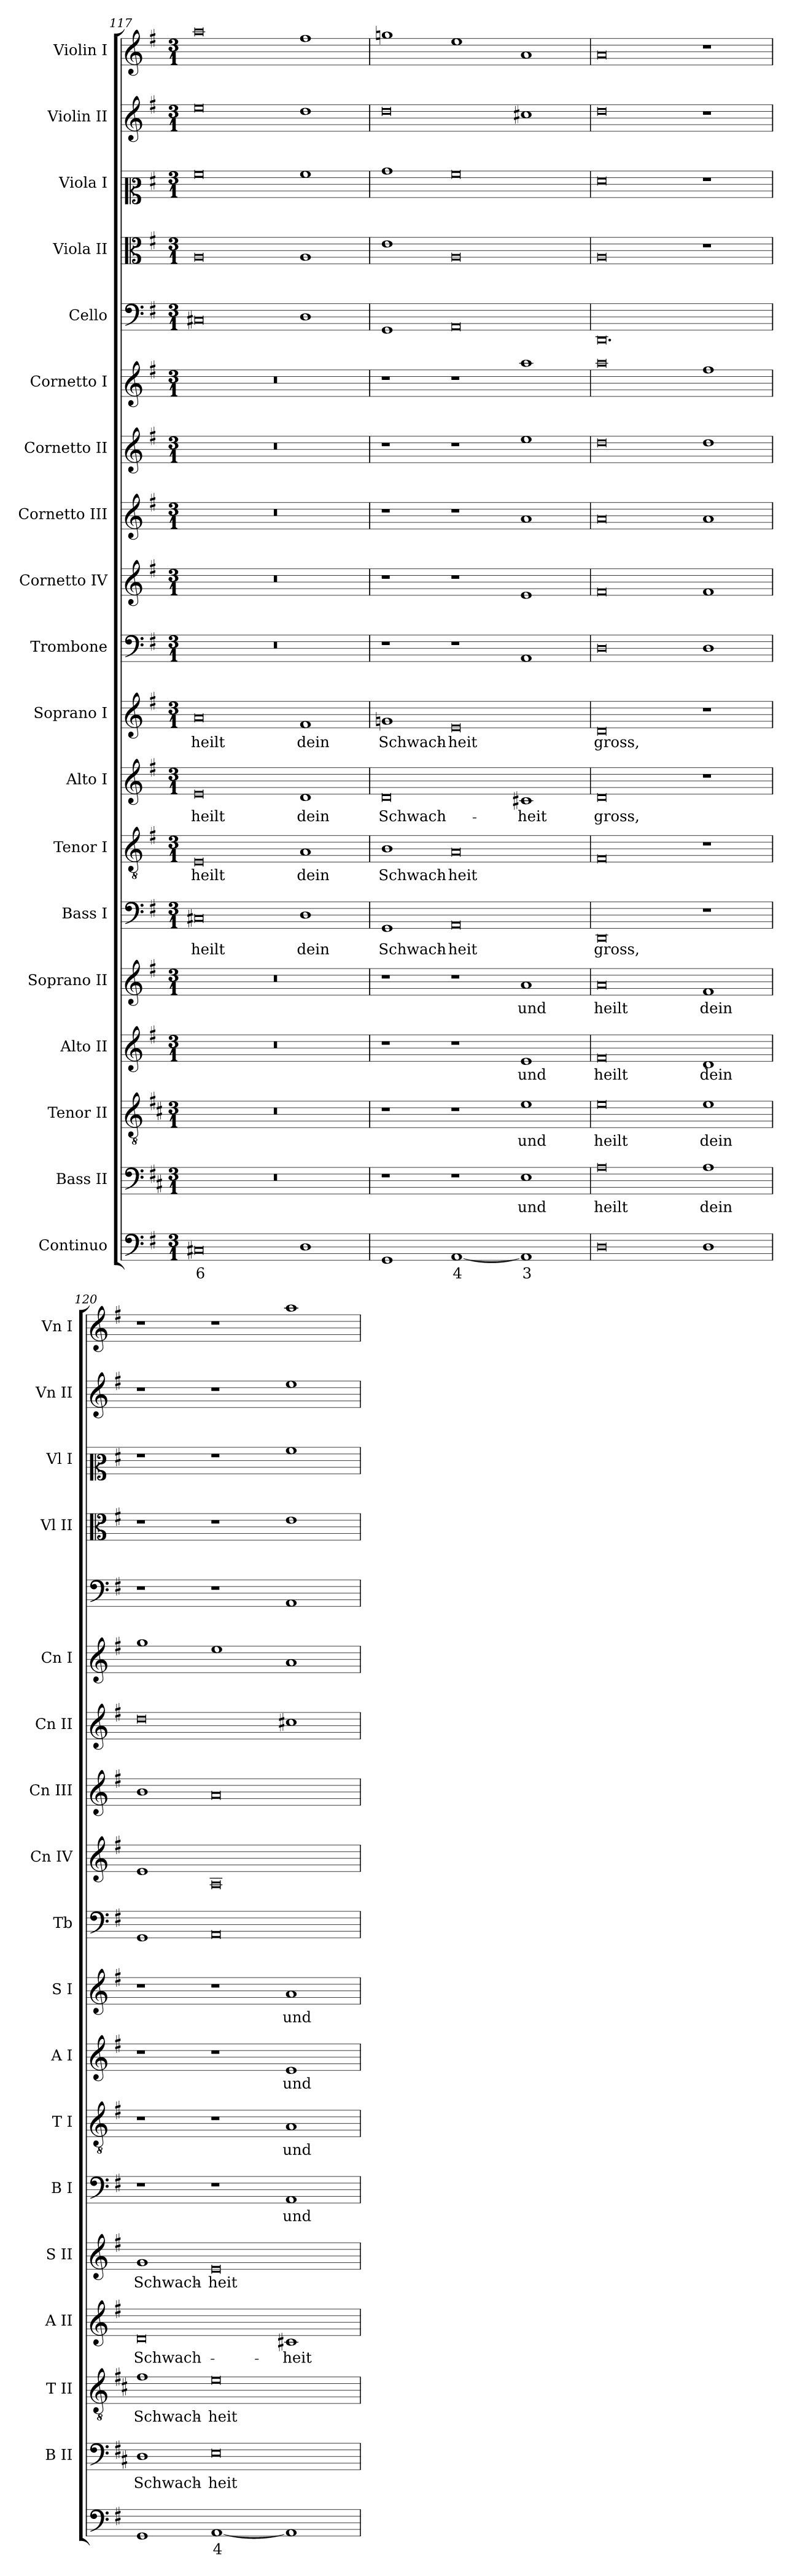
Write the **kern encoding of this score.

**kern	**text	**kern	**text	**kern	**text	**kern	**text	**kern	**text	**kern	**text	**kern	**text	**kern	**text	**kern	**text	**kern	**kern	**kern	**kern	**kern	**kern	**kern	**kern	**kern	**kern
*part19	*part19	*part18	*part18	*part17	*part17	*part16	*part16	*part15	*part15	*part14	*part14	*part13	*part13	*part12	*part12	*part11	*part11	*part10	*part9	*part8	*part7	*part6	*part5	*part4	*part3	*part2	*part1
*staff19	*staff19	*staff18	*staff18	*staff17	*staff17	*staff16	*staff16	*staff15	*staff15	*staff14	*staff14	*staff13	*staff13	*staff12	*staff12	*staff11	*staff11	*staff10	*staff9	*staff8	*staff7	*staff6	*staff5	*staff4	*staff3	*staff2	*staff1
*I"Continuo	*	*I"Bass II	*	*I"Tenor II	*	*I"Alto II	*	*I"Soprano II	*	*I"Bass I	*	*I"Tenor I	*	*I"Alto I	*	*I"Soprano I	*	*I"Trombone	*I"Cornetto IV	*I"Cornetto III	*I"Cornetto II	*I"Cornetto I	*I"Cello	*I"Viola II	*I"Viola I	*I"Violin II	*I"Violin I
*	*	*I'B II	*	*I'T II	*	*I'A II	*	*I'S II	*	*I'B I	*	*I'T I	*	*I'A I	*	*I'S I	*	*I'Tb	*I'Cn IV	*I'Cn III	*I'Cn II	*I'Cn I	*	*I'Vl II	*I'Vl I	*I'Vn II	*I'Vn I
!!LO:LB:g=z
*clefF4	*	*clefF4	*	*clefGv2	*	*clefG2	*	*clefG2	*	*clefF4	*	*clefGv2	*	*clefG2	*	*clefG2	*	*clefF4	*clefG2	*clefG2	*clefG2	*clefG2	*clefF4	*clefC3	*clefC2	*clefG2	*clefG2
*	*	*ITrd4c7	*	*ITrd4c7	*	*	*	*	*	*	*	*	*	*	*	*	*	*	*	*	*	*	*	*	*	*	*
*k[f#]	*	*k[f#]	*	*k[f#]	*	*k[f#]	*	*k[f#]	*	*k[f#]	*	*k[f#]	*	*k[f#]	*	*k[f#]	*	*k[f#]	*k[f#]	*k[f#]	*k[f#]	*k[f#]	*k[f#]	*k[f#]	*k[f#]	*k[f#]	*k[f#]
*G:	*	*G:	*	*G:	*	*G:	*	*G:	*	*G:	*	*G:	*	*G:	*	*G:	*	*G:	*G:	*G:	*G:	*G:	*G:	*G:	*G:	*G:	*G:
*M3/1	*	*M3/1	*	*M3/1	*	*M3/1	*	*M3/1	*	*M3/1	*	*M3/1	*	*M3/1	*	*M3/1	*	*M3/1	*M3/1	*M3/1	*M3/1	*M3/1	*M3/1	*M3/1	*M3/1	*M3/1	*M3/1
=117	=117	=117	=117	=117	=117	=117	=117	=117	=117	=117	=117	=117	=117	=117	=117	=117	=117	=117	=117	=117	=117	=117	=117	=117	=117	=117	=117
!	!LO:LY:b	!LO:N:vis=0	!	!LO:N:vis=0	!	!LO:N:vis=0	!	!LO:N:vis=0	!	!	!LO:LY:b	!	!LO:LY:b	!	!LO:LY:b	!	!LO:LY:b	!LO:N:vis=0	!LO:N:vis=0	!LO:N:vis=0	!LO:N:vis=0	!LO:N:vis=0	!	!	!	!	!
0C#X	6	0.r	.	0.r	.	0.r	.	0.r	.	0C#X	heilt	0E	heilt	0e	heilt	0a	heilt	0.r	0.r	0.r	0.r	0.r	0C#X	0A	0a	0ee	0aa
!	!	!	!	!	!	!	!	!	!	!	!LO:LY:b	!	!LO:LY:b	!	!LO:LY:b	!	!LO:LY:b	!	!	!	!	!	!	!	!	!	!
1D	.	.	.	.	.	.	.	.	.	1D	dein	1A	dein	1d	dein	1f#	dein	.	.	.	.	.	1D	1A	1a	1dd	1ff#
=118	=118	=118	=118	=118	=118	=118	=118	=118	=118	=118	=118	=118	=118	=118	=118	=118	=118	=118	=118	=118	=118	=118	=118	=118	=118	=118	=118
!	!	!	!	!	!	!	!	!	!	!	!LO:LY:b	!	!LO:LY:b	!	!LO:LY:b	!	!LO:LY:b	!	!	!	!	!	!	!	!	!	!
1GG	.	1r	.	1r	.	1r	.	1r	.	1GG	Schwach-	1B	Schwach-	0d	Schwach-	1gn	Schwach-	1r	1r	1r	1r	1r	1GG	1e	1b	0dd	1ggn
!	!LO:LY:b	!	!	!	!	!	!	!	!	!	!LO:LY:b	!	!LO:LY:b	!	!	!	!LO:LY:b	!	!	!	!	!	!	!	!	!	!
[1AA	4	1r	.	1r	.	1r	.	1r	.	0AA	-heit	0A	-heit	.	.	0e	-heit	1r	1r	1r	1r	1r	0AA	0A	0a	.	1ee
!	!LO:LY:b	!	!LO:LY:b	!	!LO:LY:b	!	!LO:LY:b	!	!LO:LY:b	!	!	!	!	!	!LO:LY:b	!	!	!	!	!	!	!	!	!	!	!	!
1AA]	3	1AA	und	1A	und	1e	und	1a	und	.	.	.	.	1c#X	-heit	.	.	1AA	1e	1a	1ee	1aa	.	.	.	1cc#X	1a
=119	=119	=119	=119	=119	=119	=119	=119	=119	=119	=119	=119	=119	=119	=119	=119	=119	=119	=119	=119	=119	=119	=119	=119	=119	=119	=119	=119
!	!	!	!LO:LY:b	!	!LO:LY:b	!	!LO:LY:b	!	!LO:LY:b	!	!LO:LY:b	!	!	!	!LO:LY:b	!	!LO:LY:b	!	!	!	!	!	!	!	!	!	!
0D	.	0D	heilt	0A	heilt	0f#	heilt	0a	heilt	0DD	gross,	0F#	.	0d	gross,	0d	gross,	0D	0f#	0a	0dd	0aa	0.DD	0A	0f#	0dd	0a
!	!	!	!LO:LY:b	!	!LO:LY:b	!	!LO:LY:b	!	!LO:LY:b	!	!	!	!	!	!	!	!	!	!	!	!	!	!	!	!	!	!
1D	.	1D	dein	1A	dein	1d	dein	1f#	dein	1r	.	1r	.	1r	.	1r	.	1D	1f#	1a	1dd	1ff#	.	1r	1r	1r	1r
=120	=120	=120	=120	=120	=120	=120	=120	=120	=120	=120	=120	=120	=120	=120	=120	=120	=120	=120	=120	=120	=120	=120	=120	=120	=120	=120	=120
!	!	!	!LO:LY:b	!	!LO:LY:b	!	!LO:LY:b	!	!LO:LY:b	!	!	!	!	!	!	!	!	!	!	!	!	!	!	!	!	!	!
1GG	.	1GG	Schwach-	1B	Schwach-	0d	Schwach-	1g	Schwach-	1r	.	1r	.	1r	.	1r	.	1GG	1e	1b	0dd	1gg	1r	1r	1r	1r	1r
!	!LO:LY:b	!	!LO:LY:b	!	!LO:LY:b	!	!	!	!LO:LY:b	!	!	!	!	!	!	!	!	!	!	!	!	!	!	!	!	!	!
[1AA	4	0AA	-heit	0A	-heit	.	.	0e	-heit	1r	.	1r	.	1r	.	1r	.	0AA	0A	0a	.	1ee	1r	1r	1r	1r	1r
!	!	!	!	!	!	!	!LO:LY:b	!	!	!	!LO:LY:b	!	!LO:LY:b	!	!LO:LY:b	!	!LO:LY:b	!	!	!	!	!	!	!	!	!	!
1AA]	.	.	.	.	.	1c#X	-heit	.	.	1AA	und	1A	und	1e	und	1a	und	.	.	.	1cc#X	1a	1AA	1e	1a	1ee	1aa
=	=	=	=	=	=	=	=	=	=	=	=	=	=	=	=	=	=	=	=	=	=	=	=	=	=	=	=
*-	*-	*-	*-	*-	*-	*-	*-	*-	*-	*-	*-	*-	*-	*-	*-	*-	*-	*-	*-	*-	*-	*-	*-	*-	*-	*-	*-
